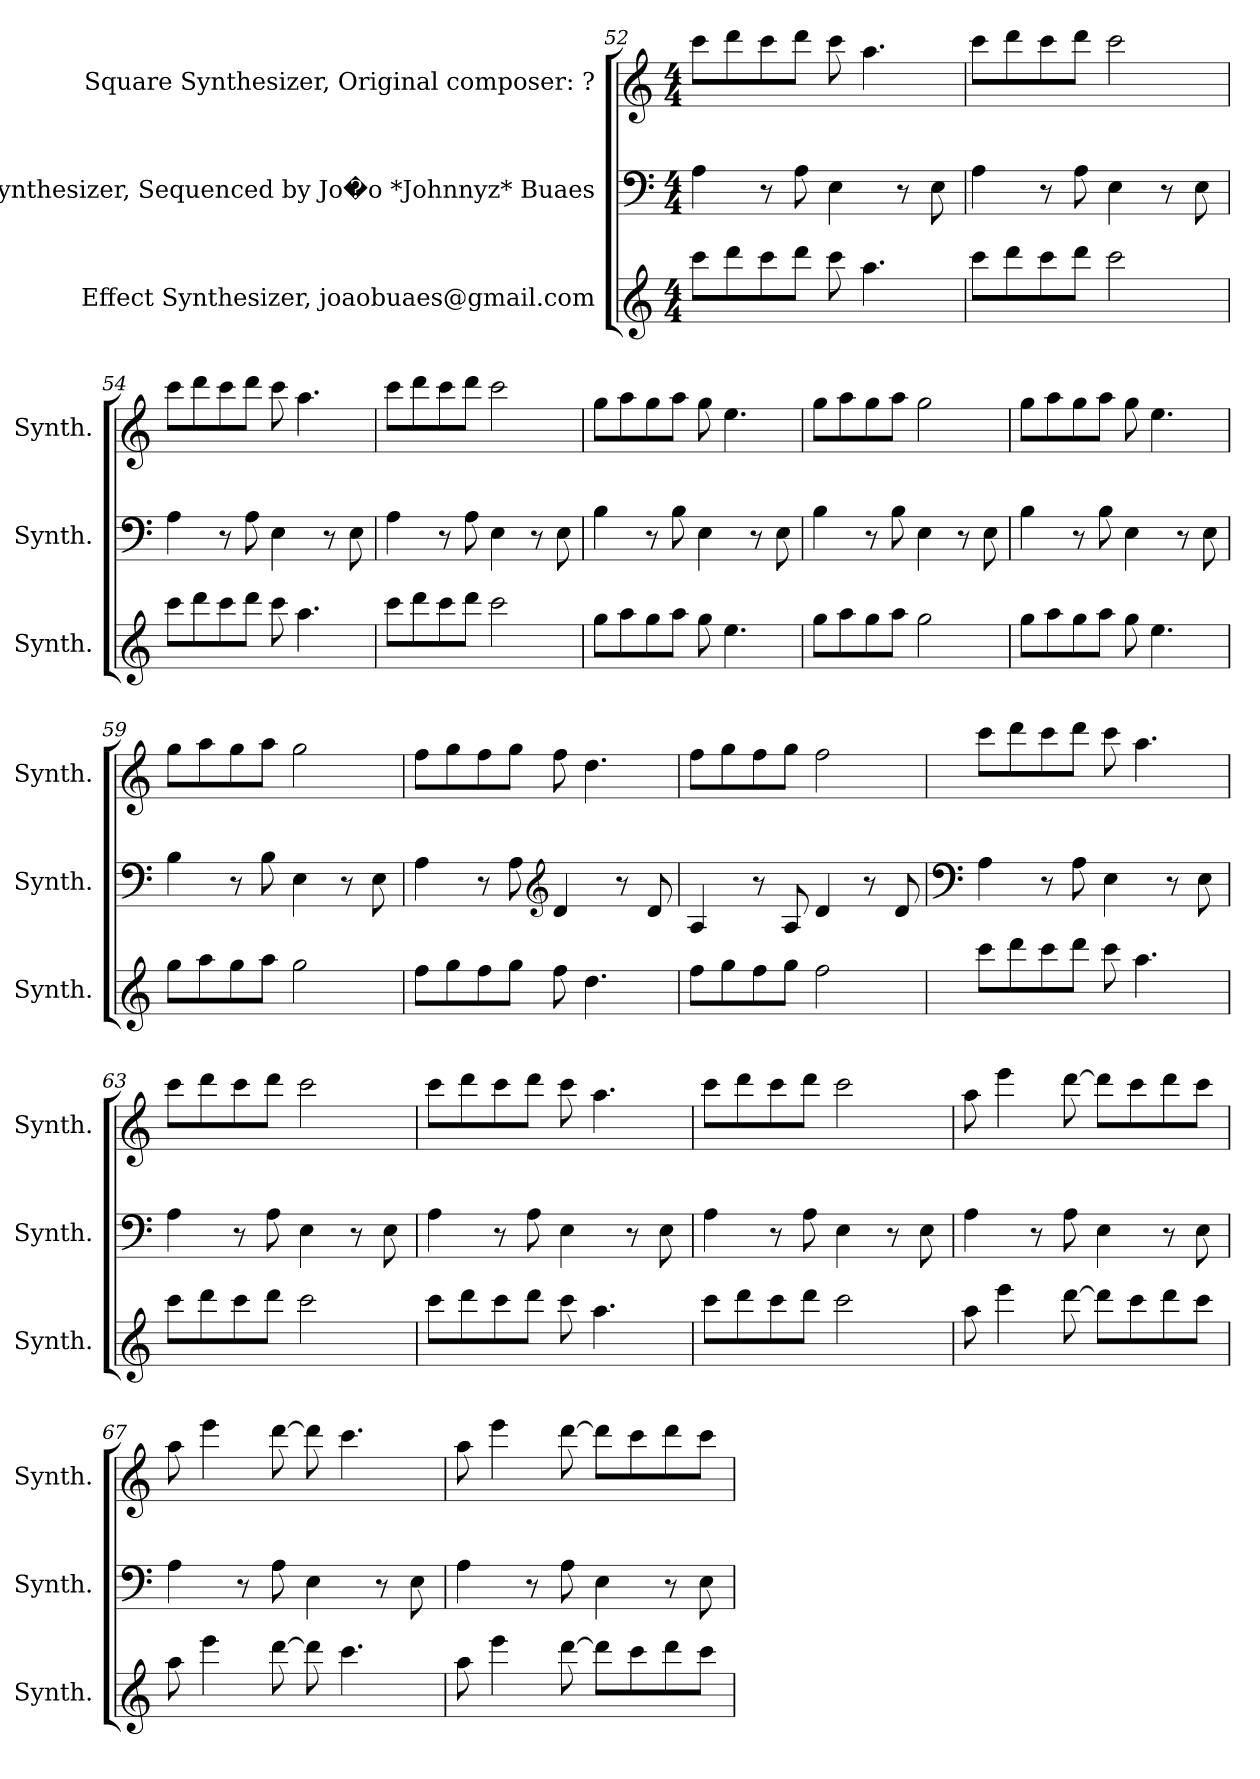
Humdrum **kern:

**kern	**kern	**kern
*part3	*part2	*part1
*staff3	*staff2	*staff1
*I"Effect Synthesizer, joaobuaes@gmail.com	*I"Square Synthesizer, Sequenced by Jo�o *Johnnyz* Buaes	*I"Square Synthesizer, Original composer: ?
*I'Synth.	*I'Synth.	*I'Synth.
!!LO:LB:g=z
*clefG2	*clefF4	*clefG2
*k[]	*k[]	*k[]
*M4/4	*M4/4	*M4/4
=52	=52	=52
8ccc\L	4A\	8ccc\L
8ddd\	.	8ddd\
8ccc\	8r	8ccc\
8ddd\J	8A\	8ddd\J
8ccc\	4E\	8ccc\
4.aa\	.	4.aa\
.	8r	.
.	8E\	.
=53	=53	=53
8ccc\L	4A\	8ccc\L
8ddd\	.	8ddd\
8ccc\	8r	8ccc\
8ddd\J	8A\	8ddd\J
2ccc\	4E\	2ccc\
.	8r	.
.	8E\	.
=54	=54	=54
8ccc\L	4A\	8ccc\L
8ddd\	.	8ddd\
8ccc\	8r	8ccc\
8ddd\J	8A\	8ddd\J
8ccc\	4E\	8ccc\
4.aa\	.	4.aa\
.	8r	.
.	8E\	.
=55	=55	=55
8ccc\L	4A\	8ccc\L
8ddd\	.	8ddd\
8ccc\	8r	8ccc\
8ddd\J	8A\	8ddd\J
2ccc\	4E\	2ccc\
.	8r	.
.	8E\	.
!!LO:LB:g=z
=56	=56	=56
8gg\L	4B\	8gg\L
8aa\	.	8aa\
8gg\	8r	8gg\
8aa\J	8B\	8aa\J
8gg\	4E\	8gg\
4.ee\	.	4.ee\
.	8r	.
.	8E\	.
=57	=57	=57
8gg\L	4B\	8gg\L
8aa\	.	8aa\
8gg\	8r	8gg\
8aa\J	8B\	8aa\J
2gg\	4E\	2gg\
.	8r	.
.	8E\	.
=58	=58	=58
8gg\L	4B\	8gg\L
8aa\	.	8aa\
8gg\	8r	8gg\
8aa\J	8B\	8aa\J
8gg\	4E\	8gg\
4.ee\	.	4.ee\
.	8r	.
.	8E\	.
=59	=59	=59
8gg\L	4B\	8gg\L
8aa\	.	8aa\
8gg\	8r	8gg\
8aa\J	8B\	8aa\J
2gg\	4E\	2gg\
.	8r	.
.	8E\	.
=60	=60	=60
8ff\L	4A\	8ff\L
8gg\	.	8gg\
8ff\	8r	8ff\
8gg\J	8A\	8gg\J
*	*clefG2	*
8ff\	4d/	8ff\
4.dd\	.	4.dd\
.	8r	.
.	8d/	.
!!LO:LB:g=z
=61	=61	=61
8ff\L	4A/	8ff\L
8gg\	.	8gg\
8ff\	8r	8ff\
8gg\J	8A/	8gg\J
2ff\	4d/	2ff\
.	8r	.
.	8d/	.
=62	=62	=62
*	*clefF4	*
8ccc\L	4A\	8ccc\L
8ddd\	.	8ddd\
8ccc\	8r	8ccc\
8ddd\J	8A\	8ddd\J
8ccc\	4E\	8ccc\
4.aa\	.	4.aa\
.	8r	.
.	8E\	.
=63	=63	=63
8ccc\L	4A\	8ccc\L
8ddd\	.	8ddd\
8ccc\	8r	8ccc\
8ddd\J	8A\	8ddd\J
2ccc\	4E\	2ccc\
.	8r	.
.	8E\	.
=64	=64	=64
8ccc\L	4A\	8ccc\L
8ddd\	.	8ddd\
8ccc\	8r	8ccc\
8ddd\J	8A\	8ddd\J
8ccc\	4E\	8ccc\
4.aa\	.	4.aa\
.	8r	.
.	8E\	.
!!LO:PB:g=z
=65	=65	=65
8ccc\L	4A\	8ccc\L
8ddd\	.	8ddd\
8ccc\	8r	8ccc\
8ddd\J	8A\	8ddd\J
2ccc\	4E\	2ccc\
.	8r	.
.	8E\	.
=66	=66	=66
8aa\	4A\	8aa\
4eee\	.	4eee\
.	8r	.
[8ddd\	8A\	[8ddd\
8ddd\L]	4E\	8ddd\L]
8ccc\	.	8ccc\
8ddd\	8r	8ddd\
8ccc\J	8E\	8ccc\J
=67	=67	=67
8aa\	4A\	8aa\
4eee\	.	4eee\
.	8r	.
[8ddd\	8A\	[8ddd\
8ddd\]	4E\	8ddd\]
4.ccc\	.	4.ccc\
.	8r	.
.	8E\	.
=68	=68	=68
8aa\	4A\	8aa\
4eee\	.	4eee\
.	8r	.
[8ddd\	8A\	[8ddd\
8ddd\L]	4E\	8ddd\L]
8ccc\	.	8ccc\
8ddd\	8r	8ddd\
8ccc\J	8E\	8ccc\J
=	=	=
*-	*-	*-
